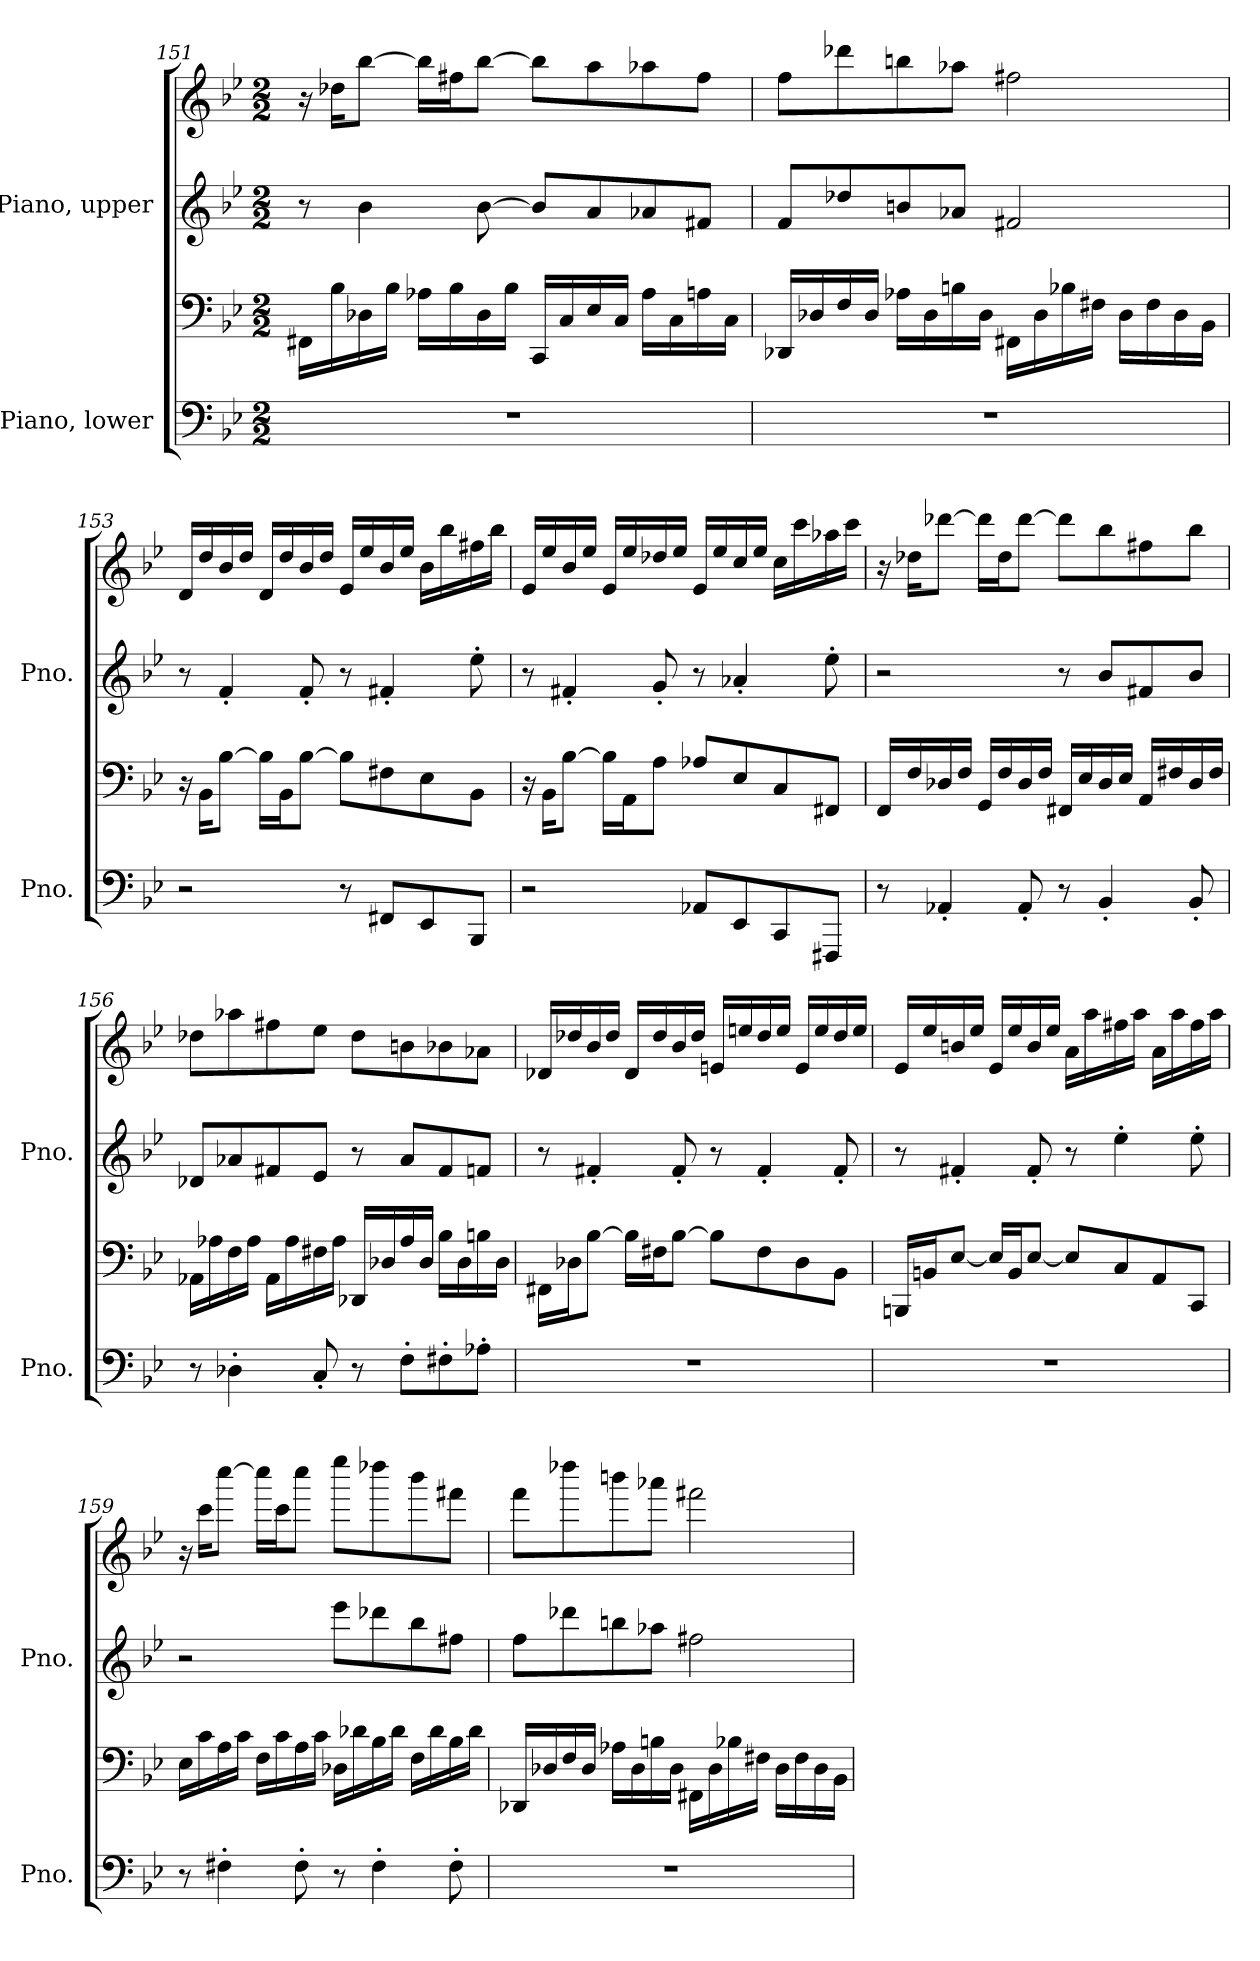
**kern	**kern	**kern	**kern
*part2	*part2	*part1	*part1
*staff4	*staff3	*staff2	*staff1
*I"Piano, lower	*	*I"Piano, upper	*
*I'Pno.	*	*I'Pno.	*
*clefF4	*clefF4	*clefG2	*clefG2
*k[b-e-]	*k[b-e-]	*k[b-e-]	*k[b-e-]
*M2/2	*M2/2	*M2/2	*M2/2
=151	=151	=151	=151
1r	16FF#X\LL	8r	16r
.	16B-\	.	16dd-X\KL
.	16D-X\	4b-\	[8bb-\J
.	16B-\JJ	.	.
.	16A-X\LL	.	16bb-\LL]
.	16B-\	.	16ff#X\J
.	16D-\	[8b-\	[8bb-\J
.	16B-\JJ	.	.
.	16CC/LL	8b-/L]	8bb-\L]
.	16C/	.	.
.	16E-/	8a/	8aa\
.	16C/JJ	.	.
.	16A-\LL	8a-X/	8aa-X\
.	16C\	.	.
.	16An\	8f#X/J	8ff#\J
.	16C\JJ	.	.
!!LO:PB:g=z
=152	=152	=152	=152
1r	16DD-X/LL	8f/L	8ff\L
.	16D-X/	.	.
.	16F/	8dd-X/	8ddd-X\
.	16D-/JJ	.	.
.	16A-X\LL	8bn/	8bbn\
.	16D-\	.	.
.	16Bn\	8a-X/J	8aa-X\J
.	16D-\JJ	.	.
.	16FF#X\LL	2f#X/	2ff#X\
.	16D-\	.	.
.	16B-X\	.	.
.	16F#X\JJ	.	.
.	16D-\LL	.	.
.	16F#\	.	.
.	16D-\	.	.
.	16BB-\JJ	.	.
=153	=153	=153	=153
2r	16r	8r	16d/LL
.	16BB-\KL	.	16dd/
.	[8B-\J	4f'/	16b-/
.	.	.	16dd/JJ
.	16B-\LL]	.	16d/LL
.	16BB-\J	.	16dd/
.	[8B-\J	8f'/	16b-/
.	.	.	16dd/JJ
8r	8B-\L]	8r	16e-/LL
.	.	.	16ee-/
8FF#X/L	8F#X\	4f#X'/	16b-/
.	.	.	16ee-/JJ
8EE-/	8E-\	.	16b-\LL
.	.	.	16bb-\
8BBB-/J	8BB-\J	8ee-'\	16ff#X\
.	.	.	16bb-\JJ
!!LO:LB:g=z
=154	=154	=154	=154
2r	16r	8r	16e-/LL
.	16BB-\KL	.	16ee-/
.	[8B-\J	4f#X'/	16b-/
.	.	.	16ee-/JJ
.	16B-\LL]	.	16e-/LL
.	16AA\J	.	16ee-/
.	8A\J	8g'/	16dd-X/
.	.	.	16ee-/JJ
8AA-X/L	8A-X/L	8r	16e-/LL
.	.	.	16ee-/
8EE-/	8E-/	4a-X'/	16cc/
.	.	.	16ee-/JJ
8CC/	8C/	.	16cc\LL
.	.	.	16ccc\
8FFF#X/J	8FF#X/J	8ee-'\	16aa-X\
.	.	.	16ccc\JJ
=155	=155	=155	=155
8r	16FF/LL	2r	16r
.	16F/	.	16dd-X\KL
4AA-X'/	16D-X/	.	[8ddd-X\J
.	16F/JJ	.	.
.	16GG/LL	.	16ddd-\LL]
.	16F/	.	16dd-\J
8AA-'/	16D-/	.	[8ddd-\J
.	16F/JJ	.	.
8r	16FF#X/LL	8r	8ddd-\L]
.	16E-/	.	.
4BB-'/	16D-/	8b-/L	8bb-\
.	16E-/JJ	.	.
.	16AA/LL	8f#X/	8ff#X\
.	16F#X/	.	.
8BB-'/	16D-/	8b-/J	8bb-\J
.	16F#/JJ	.	.
!!LO:LB:g=z
=156	=156	=156	=156
8r	16AA-X\LL	8d-X/L	8dd-X\L
.	16A-X\	.	.
4D-X'\	16F\	8a-X/	8aa-X\
.	16A-\JJ	.	.
.	16AA-\LL	8f#X/	8ff#X\
.	16A-\	.	.
8C'/	16F#X\	8e-/J	8ee-\J
.	16A-\JJ	.	.
8r	16DD-X/LL	8r	8dd-\L
.	16D-X/	.	.
8F'\L	16A-/	8a-/L	8bn\
.	16D-/JJ	.	.
8F#X'\	16B-\LL	8f#/	8b-X\
.	16D-\	.	.
8A-X'\J	16Bn\	8fn/J	8a-X\J
.	16D-\JJ	.	.
=157	=157	=157	=157
1r	16FF#X\LL	8r	16d-X/LL
.	16D-X\J	.	16dd-X/
.	[8B-\J	4f#X'/	16b-/
.	.	.	16dd-/JJ
.	16B-\LL]	.	16d-/LL
.	16F#X\J	.	16dd-/
.	[8B-\J	8f#'/	16b-/
.	.	.	16dd-/JJ
.	8B-\L]	8r	16en/LL
.	.	.	16een/
.	8F#\	4f#'/	16dd-/
.	.	.	16ee/JJ
.	8D-\	.	16e/LL
.	.	.	16ee/
.	8BB-\J	8f#'/	16dd-/
.	.	.	16ee/JJ
!!LO:PB:g=z
=158	=158	=158	=158
1r	16BBBn/LL	8r	16e-/LL
.	16BBn/J	.	16ee-/
.	[8E-/J	4f#X'/	16bn/
.	.	.	16ee-/JJ
.	16E-/LL]	.	16e-/LL
.	16BB/J	.	16ee-/
.	[8E-/J	8f#'/	16b/
.	.	.	16ee-/JJ
.	8E-/L]	8r	16a\LL
.	.	.	16aa\
.	8C/	4ee-'\	16ff#X\
.	.	.	16aa\JJ
.	8AA/	.	16a\LL
.	.	.	16aa\
.	8CC/J	8ee-'\	16ff#\
.	.	.	16aa\JJ
=159	=159	=159	=159
8r	16E-\LL	2r	16r
.	16c\	.	16ccc\KL
4F#X'\	16A\	.	[8cccc\J
.	16c\JJ	.	.
.	16F\LL	.	16cccc\LL]
.	16c\	.	16ccc\J
8F#'\	16A\	.	8cccc\J
.	16c\JJ	.	.
8r	16D-X\LL	8eee-\L	8eeee-\L
.	16d-X\	.	.
4F#'\	16B-\	8ddd-X\	8dddd-X\
.	16d-\JJ	.	.
.	16F\LL	8bb-\	8bbb-\
.	16d-\	.	.
8F#'\	16B-\	8ff#X\J	8fff#X\J
.	16d-\JJ	.	.
!!LO:LB:g=z
=160	=160	=160	=160
1r	16DD-X/LL	8ff\L	8fff\L
.	16D-X/	.	.
.	16F/	8ddd-X\	8dddd-X\
.	16D-/JJ	.	.
.	16A-X\LL	8bbn\	8bbbn\
.	16D-\	.	.
.	16Bn\	8aa-X\J	8aaa-X\J
.	16D-\JJ	.	.
.	16FF#X\LL	2ff#X\	2fff#X\
.	16D-\	.	.
.	16B-X\	.	.
.	16F#X\JJ	.	.
.	16D-\LL	.	.
.	16F#\	.	.
.	16D-\	.	.
.	16BB-\JJ	.	.
=	=	=	=
*-	*-	*-	*-
